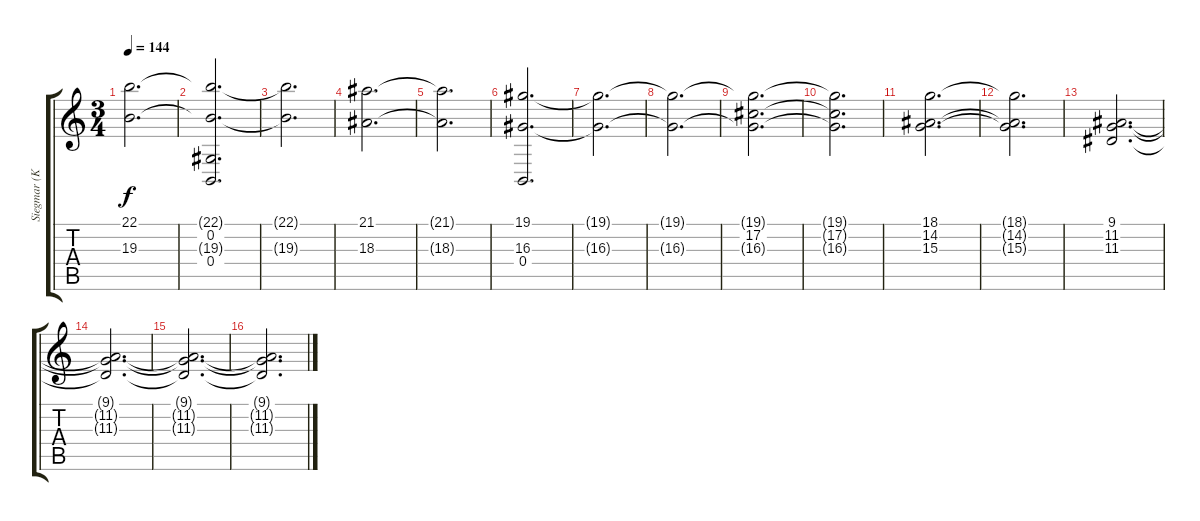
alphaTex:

\track ("Siegmar (Keyboard II)" "Siegmar (K") {instrument synthstrings2}
\staff {score tabs}
\tuning (Db4 Ab3 E3 B2 Gb2 Db2) {hide}
\ts (3 4)
\tempo 144
\clef g2
\ks c
(22.1 19.3).2{d dy f} |
(22.1{t} 0.2 19.3{t} 0.4{t}).2{d} |
(22.1{t} 19.3{t}).2{d} |
(21.1 18.3).2{d} |
(21.1{t} 18.3{t}).2{d} |
(19.1 16.3 0.4).2{d} |
(19.1{t} 16.3{t}).2{d} |
(19.1{t} 16.3{t}).2{d} |
(19.1{t} 17.2 16.3{t}).2{d} |
(19.1{t} 17.2{t} 16.3{t}).2{d} |
(18.1 14.2 15.3).2{d} |
(18.1{t} 14.2{t} 15.3{t}).2{d} |
(9.1 11.2 11.3).2{d} |
(9.1{t} 11.2{t} 11.3{t}).2{d} |
(9.1{t} 11.2{t} 11.3{t}).2{d} |
(9.1{t} 11.2{t} 11.3{t}).2{d}
